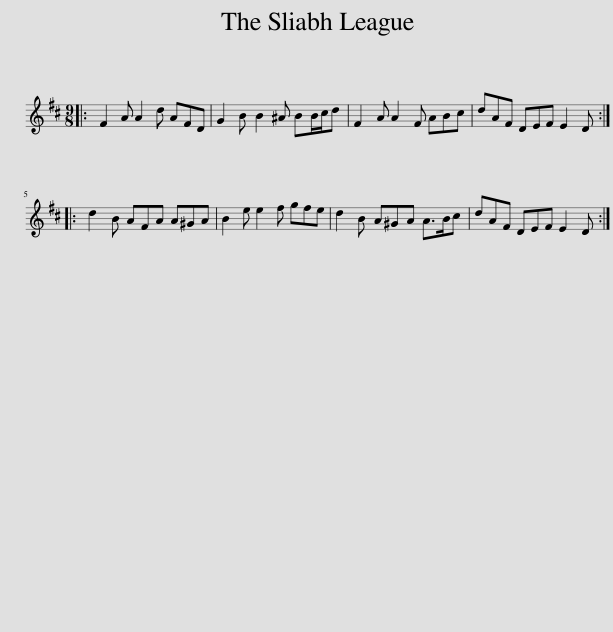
X:1
L:1/8
M:9/8
I:linebreak $
K:D
V:1 treble
V:1
|: F2 A A2 d AFD | G2 B B2 ^A BB/c/d | F2 A A2 F ABc | dAF DEF E2 D ::$ d2 B AFA A^GA | %5
 B2 e e2 f gfe | d2 B A^GA A>Bc | dAF DEF E2 D :| %8
